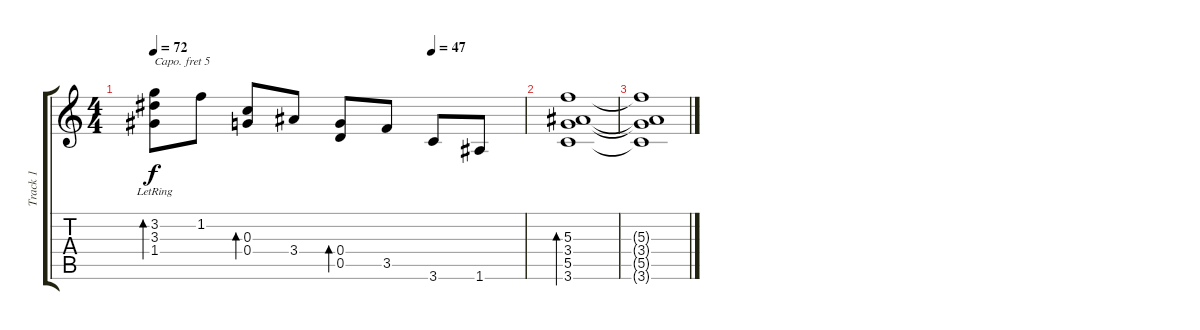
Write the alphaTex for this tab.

\track ("Track 1" "Track 1") {instrument acousticguitarsteel}
\staff {score tabs}
\capo 5
\tuning (E4 B3 G3 D3 A2 E2) {hide}
\ts (4 4)
\tempo 72
\tempo (47 0.75)
\clef g2
\ks c
(3.2 3.3{lr} 1.4{lr}).8{bd 120 dy f} 1.2.8 (0.3 0.4).8{bd 120} 3.4.8 (0.4 0.5).8{bd 120} 3.5.8 3.6.8 1.6.8 |
(5.3 3.4 5.5 3.6).1{bd 240} |
(5.3{t} 3.4{t} 5.5{t} 3.6{t}).1
